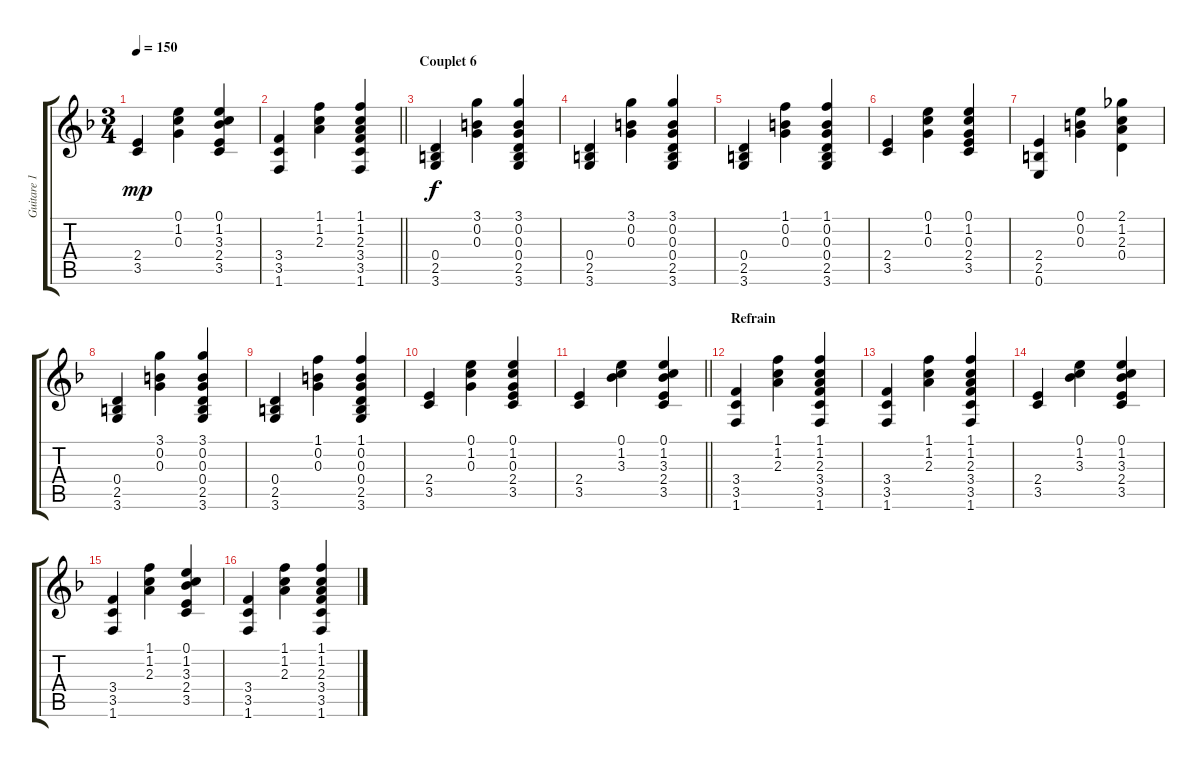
\track ("Guitare 1" "Guitare 1") {instrument acousticguitarsteel}
\staff {score tabs}
\tuning (E4 B3 G3 D3 A2 E2) {hide}
\ts (3 4)
\tempo 150
\clef g2
\ks f
(2.4 3.5).4{dy mp} (0.1 1.2 0.3).4 (0.1 1.2 3.3 2.4 3.5).4 |
\barLineRight lightlight
(3.4 3.5 1.6).4 (1.1 1.2 2.3).4 (1.1 1.2 2.3 3.4 3.5 1.6).4 |
\section ("" "Couplet 6")
(0.4 2.5 3.6).4{dy f} (3.1 0.2 0.3).4 (3.1 0.2 0.3 0.4 2.5 3.6).4 |
(0.4 2.5 3.6).4 (3.1 0.2 0.3).4 (3.1 0.2 0.3 0.4 2.5 3.6).4 |
(0.4 2.5 3.6).4 (1.1 0.2 0.3).4 (1.1 0.2 0.3 0.4 2.5 3.6).4 |
(2.4 3.5).4 (0.1 1.2 0.3).4 (0.1 1.2 0.3 2.4 3.5).4 |
(2.4 2.5 0.6).4 (0.1 0.2 0.3).4 (2.1 1.2 2.3 0.4).4 |
(0.4 2.5 3.6).4 (3.1 0.2 0.3).4 (3.1 0.2 0.3 0.4 2.5 3.6).4 |
(0.4 2.5 3.6).4 (1.1 0.2 0.3).4 (1.1 0.2 0.3 0.4 2.5 3.6).4 |
(2.4 3.5).4 (0.1 1.2 0.3).4 (0.1 1.2 0.3 2.4 3.5).4 |
\barLineRight lightlight
(2.4 3.5).4 (0.1 1.2 3.3).4 (0.1 1.2 3.3 2.4 3.5).4 |
\section ("" "Refrain")
(3.4 3.5 1.6).4 (1.1 1.2 2.3).4 (1.1 1.2 2.3 3.4 3.5 1.6).4 |
(3.4 3.5 1.6).4 (1.1 1.2 2.3).4 (1.1 1.2 2.3 3.4 3.5 1.6).4 |
(2.4 3.5).4 (0.1 1.2 3.3).4 (0.1 1.2 3.3 2.4 3.5).4 |
(3.4 3.5 1.6).4 (1.1 1.2 2.3).4 (0.1 1.2 3.3 2.4 3.5).4 |
(3.4 3.5 1.6).4 (1.1 1.2 2.3).4 (1.1 1.2 2.3 3.4 3.5 1.6).4
